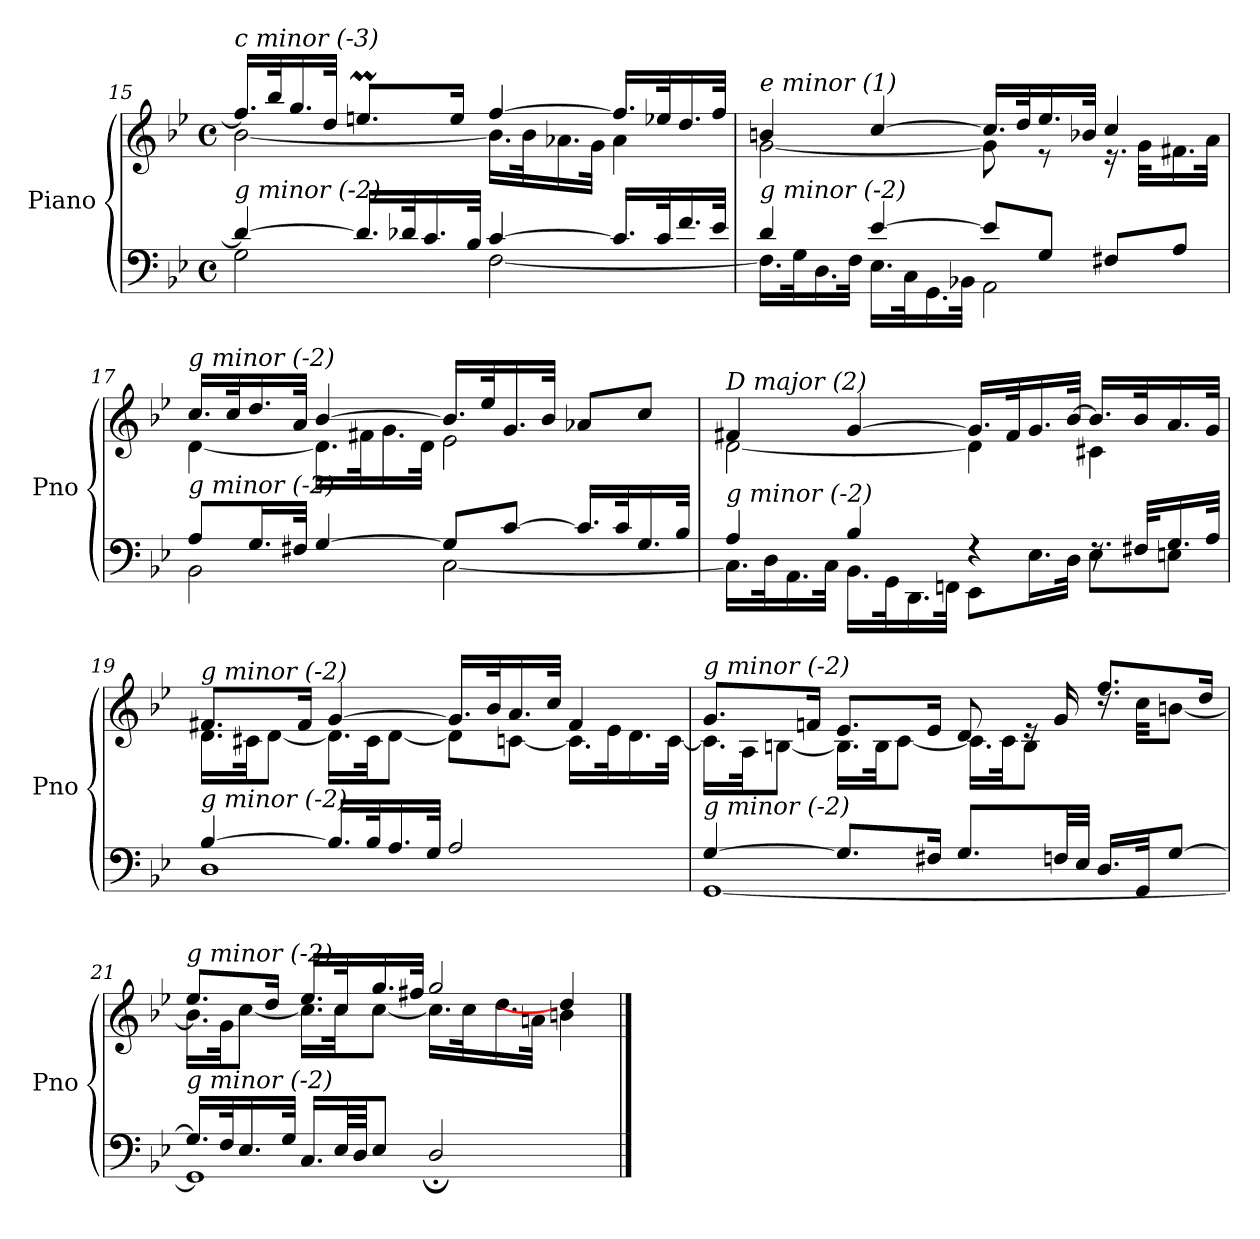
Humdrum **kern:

**kern	**kern
*part1	*part1
*staff2	*staff1
*I"Piano	*
*I'Pno	*
!!LO:LB:g=z
*clefF4	*clefG2
*k[b-e-]	*k[b-e-]
*M4/4	*M4/4
*met(c)	*met(c)
=15	=15
*^	*^
!	!	!LO:TX:i:t=c minor (-3)	!
!LO:TX:i:t=g minor (-2)	!	!	!
4d/_	2G\	16.ff/LL]	[2b-\
.	.	32bb-/K	.
.	.	16.gg/	.
.	.	32dd/JJk	.
16.d/LL]	.	8.eenm/L	.
32d-X/K	.	.	.
16.c/	.	.	.
.	.	16ee/Jk	.
32B-/JJk	.	.	.
[4c/	[2F\	[4ff/	16.b-\LL]
.	.	.	32b-\K
.	.	.	16.a-X\
.	.	.	32g\JJk
16.c/LL]	.	16.ff/LL]	4a-\
32c/K	.	32ee-X/K	.
16.f/	.	16.dd/	.
32e-/JJk	.	32ff/JJk	.
!!LO:LB:g=z	!!
=16	=16	=16	=16
!	!	!LO:TX:i:t=e minor (1)	!
!LO:TX:i:t=g minor (-2)	!	!	!
4d/	16.F\LL]	4bn/	[2g\
.	32G\K	.	.
.	16.D\	.	.
.	32F\JJk	.	.
[4e-/	16.E-\LL	[4cc/	.
.	32C\K	.	.
.	16.GG\	.	.
.	32BB-X\JJk	.	.
8e-/L]	2AA\	16.cc/LL]	8g\]
.	.	32dd/K	.
8G/J	.	16.ee-/	8r
.	.	32b-X/JJk	.
8F#X/L	.	4cc/	16.r
.	.	.	32g\KLL
8A/J	.	.	16.f#X\
.	.	.	32a\JJk
=17	=17	=17	=17
!	!	!LO:TX:i:t=g minor (-2)	!
!LO:TX:i:t=g minor (-2)	!	!	!
8A/L	2BB-\	16.cc/LL	[4d\
.	.	32cc/K	.
16.G/L	.	16.dd/	.
32F#X/JJk	.	32a/JJk	.
[4G/	.	[4b-/	16.d\LL]
.	.	.	32f#X\K
.	.	.	16.g\
.	.	.	32d\JJk
8G/L]	[2C\	16.b-/LL]	2e-\
.	.	32ee-/K	.
[8c/J	.	16.g/	.
.	.	32b-/JJk	.
16.c/LL]	.	8a-X/L	.
32c/K	.	.	.
16.G/	.	8cc/J	.
32B-/JJk	.	.	.
!!LO:LB:g=z	!!
=18	=18	=18	=18
!	!	!LO:TX:i:t=D major (2)	!
!LO:TX:i:t=g minor (-2)	!	!	!
4A/	16.C\LL]	4f#X/	[2d\
.	32D\K	.	.
.	16.AA\	.	.
.	32C\JJk	.	.
4B-/	16.BB-\LL	[4g/	.
.	32GG\K	.	.
.	16.DD\	.	.
.	32FFn\JJk	.	.
4rF	8EE-\L	16.g/LL]	4d\]
.	.	32f#/K	.
.	16.E-\L	16.g/	.
.	32D\JJk	[32b-/JJk	.
16.rF	8E-\L	16.b-/LL]	4c#X\
32F#X/KLL	.	32b-/K	.
16.G/	8En\J	16.a/	.
32A/JJk	.	32g/JJk	.
=19	=19	=19	=19
!	!	!LO:TX:i:t=g minor (-2)	!
!LO:TX:i:t=g minor (-2)	!	!	!
[4B-/	1D	8.f#X/L	16.d\LL
.	.	.	32c#X\JK
.	.	.	[8d\J
.	.	16f#/Jk	.
16.B-/LL]	.	[4g/	16.d\LL]
32B-/K	.	.	32c#\JK
16.A/	.	.	[8d\J
32G/JJk	.	.	.
2A/	.	16.g/LL]	8d\L]
.	.	32b-/K	.
.	.	16.a/	[8cn\J
.	.	32cc/JJk	.
.	.	4f#/	16.c\LL]
.	.	.	32e-\K
.	.	.	16.d\
.	.	.	[32c\JJk
!!LO:PB:g=z	!!
=20	=20	=20	=20
!	!	!LO:TX:i:t=g minor (-2)	!
!LO:TX:i:t=g minor (-2)	!	!	!
[4G/	[1GG	8.g/L	16.c\LL]
.	.	.	32A\JK
.	.	.	[8Bn\J
.	.	16fn/Jk	.
8.G/L]	.	8.e-/L	16.B\LL]
.	.	.	32B\JK
.	.	.	[8c\J
16F#X/Jk	.	16e-/Jk	.
8.G/L	.	8d/	16.c\LL]
.	.	.	32c\JK
.	.	16re	8B\J
32Fn/LL	.	16g/	.
32E-/JJJ	.	.	.
16.D/LL	.	8.ff/L	16.rdd
32GG/JK	.	.	32cc\KKL
[8G/J	.	.	[8bn\J
.	.	16dd/Jk	.
=21	=21	=21	=21
*	*^	*	*^
!	!	!	!LO:TX:i:t=g minor (-2)	!	!
!LO:TX:i:t=g minor (-2)	!	!	!	!	!
2ryy	16.G/LL]	1GG]	8.ee-/L	16.b\LL]	2ryy
.	32F/K	.	.	32g\JK	.
.	16.E-/	.	.	[8cc\J	.
.	.	.	16dd/Jk	.	.
.	32G/JJk	.	.	.	.
.	16.C/LL	.	16.ee-/LL	16.cc\LL]	.
.	64E-/LL	.	32cc/K	32cc\JK	.
.	64D/JJJ	.	.	.	.
.	8E-/J	.	16.gg/	[8cc\J	.
.	.	.	32ff#X/JJk	.	.
8ryy	2D;/	.	2gg/	16.cc\LL]	8ryy
.	.	.	.	32cc\K	.
4.ryy	.	.	.	16.dd\	[8dd;</yy
.	.	.	.	32an\JJk	.
.	.	.	.	4bn\	4dd/]
*v	*v	*v	*	*	*
*	*v	*v	*v
==	==
*-	*-
